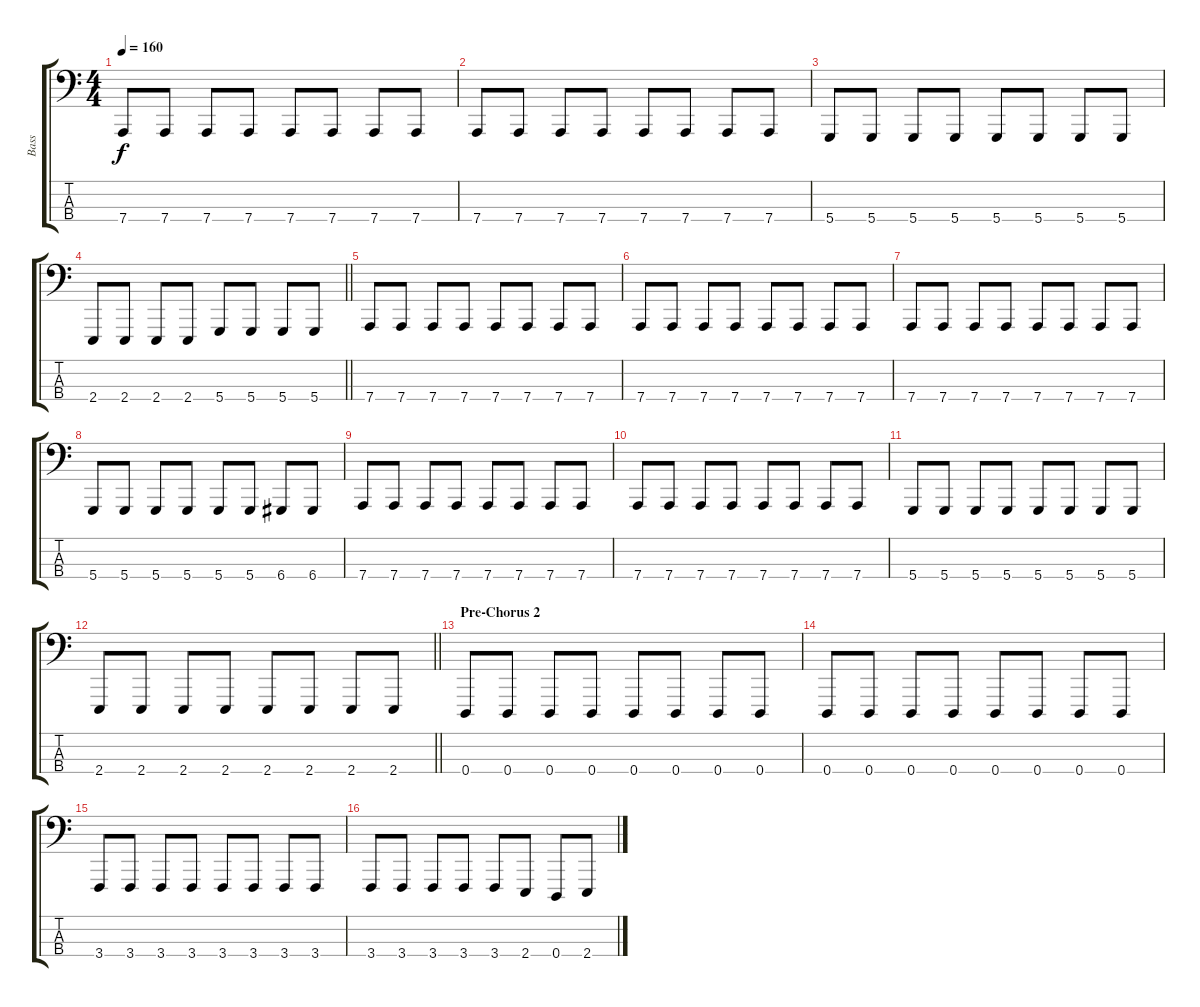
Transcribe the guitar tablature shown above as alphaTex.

\track ("Bass" "Bass") {instrument lead8bassandlead}
\staff {score tabs}
\tuning (G2 D2 A1 D1) {hide}
\ts (4 4)
\tempo 160
\clef f4
\ks c
7.4.8{dy f} 7.4.8 7.4.8 7.4.8 7.4.8 7.4.8 7.4.8 7.4.8 |
7.4.8 7.4.8 7.4.8 7.4.8 7.4.8 7.4.8 7.4.8 7.4.8 |
5.4.8 5.4.8 5.4.8 5.4.8 5.4.8 5.4.8 5.4.8 5.4.8 |
\barLineRight lightlight
2.4.8 2.4.8 2.4.8 2.4.8 5.4.8 5.4.8 5.4.8 5.4.8 |
7.4.8 7.4.8 7.4.8 7.4.8 7.4.8 7.4.8 7.4.8 7.4.8 |
7.4.8 7.4.8 7.4.8 7.4.8 7.4.8 7.4.8 7.4.8 7.4.8 |
7.4.8 7.4.8 7.4.8 7.4.8 7.4.8 7.4.8 7.4.8 7.4.8 |
5.4.8 5.4.8 5.4.8 5.4.8 5.4.8 5.4.8 6.4.8 6.4.8 |
7.4.8 7.4.8 7.4.8 7.4.8 7.4.8 7.4.8 7.4.8 7.4.8 |
7.4.8 7.4.8 7.4.8 7.4.8 7.4.8 7.4.8 7.4.8 7.4.8 |
5.4.8 5.4.8 5.4.8 5.4.8 5.4.8 5.4.8 5.4.8 5.4.8 |
\barLineRight lightlight
2.4.8 2.4.8 2.4.8 2.4.8 2.4.8 2.4.8 2.4.8 2.4.8 |
\section ("" "Pre-Chorus 2")
0.4.8 0.4.8 0.4.8 0.4.8 0.4.8 0.4.8 0.4.8 0.4.8 |
0.4.8 0.4.8 0.4.8 0.4.8 0.4.8 0.4.8 0.4.8 0.4.8 |
3.4.8 3.4.8 3.4.8 3.4.8 3.4.8 3.4.8 3.4.8 3.4.8 |
3.4.8 3.4.8 3.4.8 3.4.8 3.4.8 2.4.8 0.4.8 2.4.8
